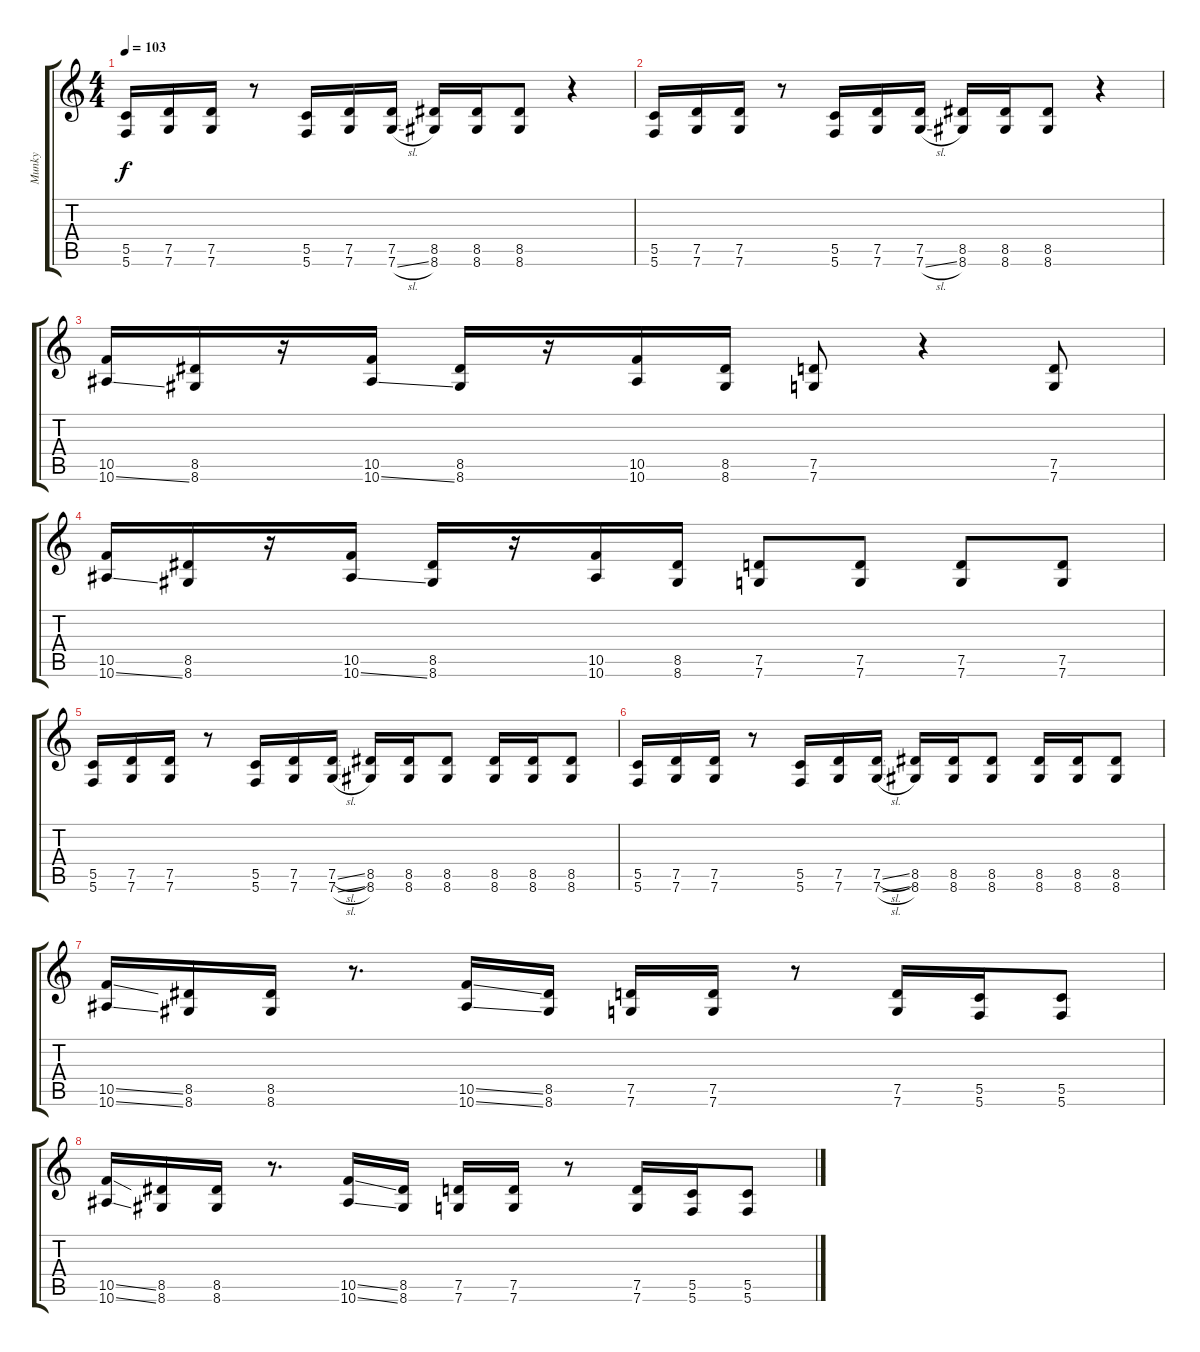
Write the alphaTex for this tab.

\track ("Munky" "Munky") {instrument distortionguitar}
\staff {score tabs}
\tuning (D4 A3 F3 C3 G2 C2) {hide}
\ts (4 4)
\tempo 103
\clef g2
\ks c
(5.5 5.6).16{dy f} (7.5 7.6).16 (7.5 7.6).16 r.8 (5.5 5.6).16 (7.5 7.6).16 (7.5 7.6{sl}).16 (8.5 8.6).16 (8.5 8.6).16 (8.5 8.6).8 r.4 |
(5.5 5.6).16 (7.5 7.6).16 (7.5 7.6).16 r.8 (5.5 5.6).16 (7.5 7.6).16 (7.5 7.6{sl}).16 (8.5 8.6).16 (8.5 8.6).16 (8.5 8.6).8 r.4 |
(10.5 10.6{ss}).16 (8.5 8.6).16 r.16 (10.5 10.6{ss}).16 (8.5 8.6).16 r.16 (10.5 10.6).16 (8.5 8.6).16 (7.5 7.6).8 r.4 (7.5 7.6).8 |
(10.5 10.6{ss}).16 (8.5 8.6).16 r.16 (10.5 10.6{ss}).16 (8.5 8.6).16 r.16 (10.5 10.6).16 (8.5 8.6).16 (7.5 7.6).8 (7.5 7.6).8 (7.5 7.6).8 (7.5 7.6).8 |
(5.5 5.6).16 (7.5 7.6).16 (7.5 7.6).16 r.8 (5.5 5.6).16 (7.5 7.6).16 (7.5{sl} 7.6{sl}).16 (8.5 8.6).16 (8.5 8.6).16 (8.5 8.6).8 (8.5 8.6).16 (8.5 8.6).16 (8.5 8.6).8 |
(5.5 5.6).16 (7.5 7.6).16 (7.5 7.6).16 r.8 (5.5 5.6).16 (7.5 7.6).16 (7.5{sl} 7.6{sl}).16 (8.5 8.6).16 (8.5 8.6).16 (8.5 8.6).8 (8.5 8.6).16 (8.5 8.6).16 (8.5 8.6).8 |
(10.5{ss} 10.6{ss}).16 (8.5 8.6).16 (8.5 8.6).16 r.8{d} (10.5{ss} 10.6{ss}).16 (8.5 8.6).16 (7.5 7.6).16 (7.5 7.6).16 r.8 (7.5 7.6).16 (5.5 5.6).16 (5.5 5.6).8 |
(10.5{ss} 10.6{ss}).16 (8.5 8.6).16 (8.5 8.6).16 r.8{d} (10.5{ss} 10.6{ss}).16 (8.5 8.6).16 (7.5 7.6).16 (7.5 7.6).16 r.8 (7.5 7.6).16 (5.5 5.6).16 (5.5 5.6).8
